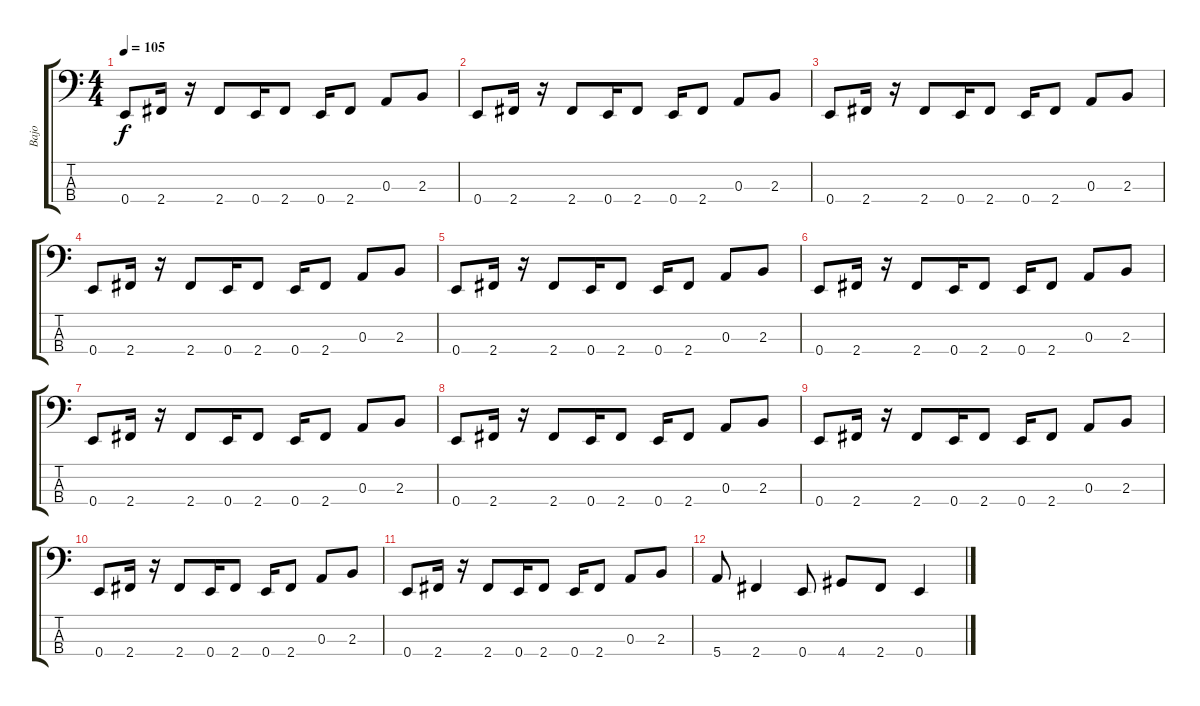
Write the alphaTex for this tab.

\track ("Bajo" "Bajo") {instrument electricbassfinger}
\staff {score tabs}
\tuning (G2 D2 A1 E1) {hide}
\ts (4 4)
\tempo 105
\clef f4
\ks c
0.4.8{dy f} 2.4.16 r.16 2.4.8 0.4.16 2.4.8 0.4.16 2.4.8 0.3.8 2.3.8 |
0.4.8 2.4.16 r.16 2.4.8 0.4.16 2.4.8 0.4.16 2.4.8 0.3.8 2.3.8 |
0.4.8 2.4.16 r.16 2.4.8 0.4.16 2.4.8 0.4.16 2.4.8 0.3.8 2.3.8 |
0.4.8 2.4.16 r.16 2.4.8 0.4.16 2.4.8 0.4.16 2.4.8 0.3.8 2.3.8 |
0.4.8 2.4.16 r.16 2.4.8 0.4.16 2.4.8 0.4.16 2.4.8 0.3.8 2.3.8 |
0.4.8 2.4.16 r.16 2.4.8 0.4.16 2.4.8 0.4.16 2.4.8 0.3.8 2.3.8 |
0.4.8 2.4.16 r.16 2.4.8 0.4.16 2.4.8 0.4.16 2.4.8 0.3.8 2.3.8 |
0.4.8 2.4.16 r.16 2.4.8 0.4.16 2.4.8 0.4.16 2.4.8 0.3.8 2.3.8 |
0.4.8 2.4.16 r.16 2.4.8 0.4.16 2.4.8 0.4.16 2.4.8 0.3.8 2.3.8 |
0.4.8 2.4.16 r.16 2.4.8 0.4.16 2.4.8 0.4.16 2.4.8 0.3.8 2.3.8 |
0.4.8 2.4.16 r.16 2.4.8 0.4.16 2.4.8 0.4.16 2.4.8 0.3.8 2.3.8 |
5.4.8 2.4.4 0.4.8 4.4.8 2.4.8 0.4.4
